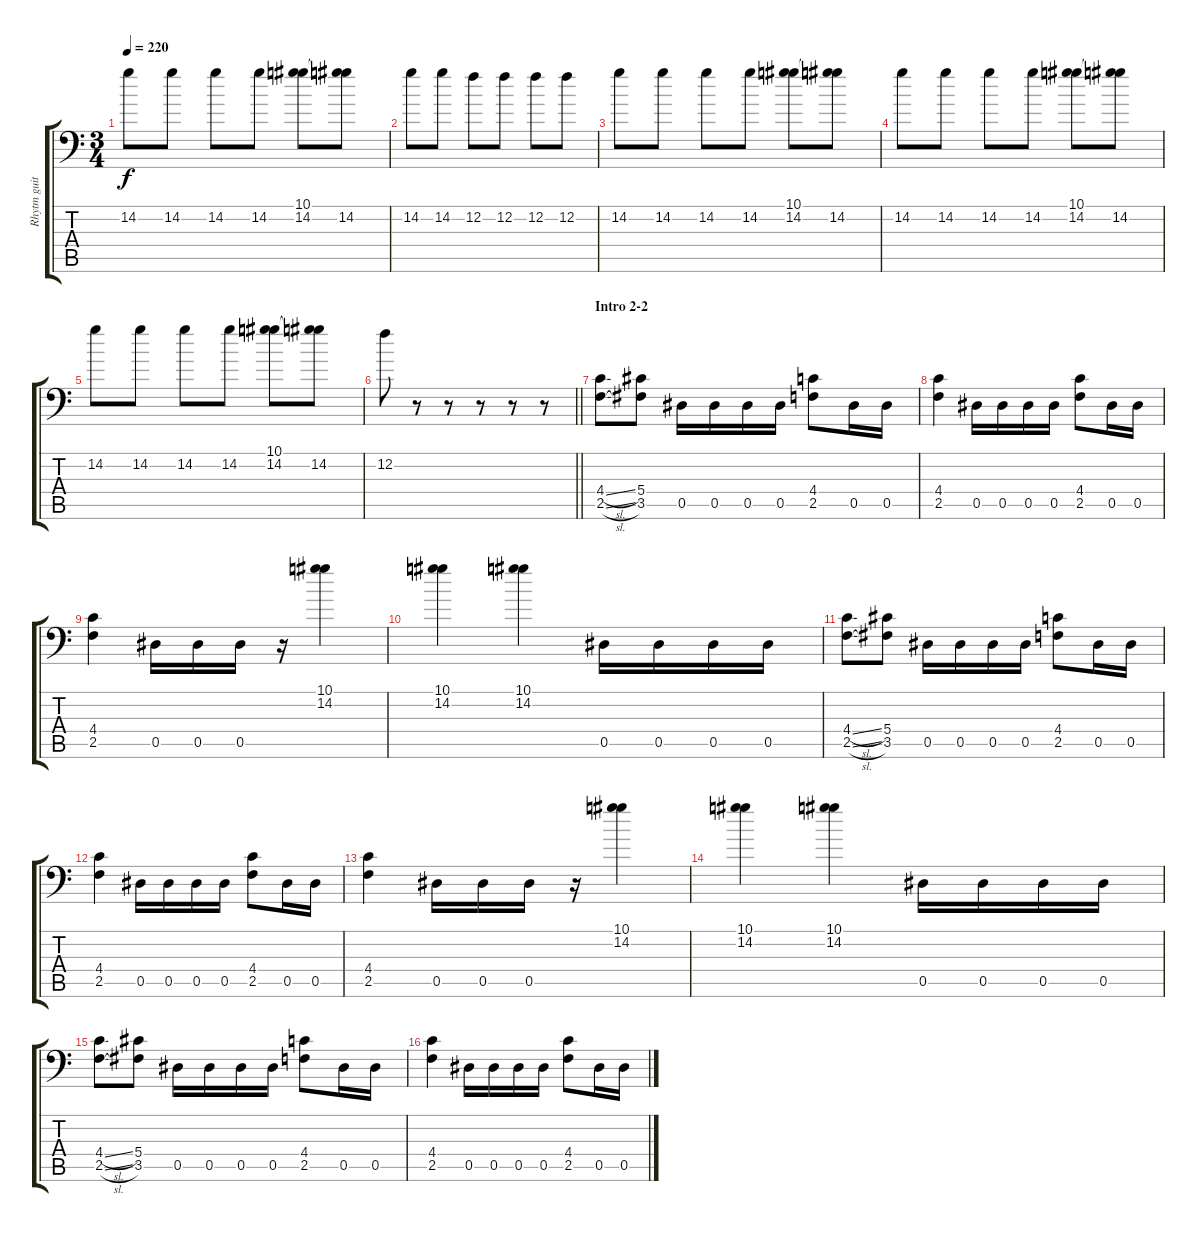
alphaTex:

\track ("Rhytm guitar" "Rhytm guit") {instrument distortionguitar}
\staff {score tabs}
\tuning (Bb3 F3 Db3 Ab2 Eb2 Bb1) {hide}
\ts (3 4)
\tempo 220
\clef f4
\ks c
14.2.8{dy f} 14.2.8 14.2.8 14.2.8 (10.1 14.2).8 (10.1{t} 14.2).8 |
14.2.8 14.2.8 12.2.8 12.2.8 12.2.8 12.2.8 |
14.2.8 14.2.8 14.2.8 14.2.8 (10.1 14.2).8 (10.1{t} 14.2).8 |
14.2.8 14.2.8 14.2.8 14.2.8 (10.1 14.2).8 (10.1{t} 14.2).8 |
14.2.8 14.2.8 14.2.8 14.2.8 (10.1 14.2).8 (10.1{t} 14.2).8 |
\barLineRight lightlight
12.2.8 r.8 r.8 r.8 r.8 r.8 |
\section ("" "Intro 2-2")
(4.4{sl} 2.5{sl}).8 (5.4 3.5).8 0.5.16 0.5.16 0.5.16 0.5.16 (4.4 2.5).8 0.5.16 0.5.16 |
(4.4 2.5).4 0.5.16 0.5.16 0.5.16 0.5.16 (4.4 2.5).8 0.5.16 0.5.16 |
(4.4 2.5).4 0.5.16 0.5.16 0.5.16 r.16 (10.1 14.2).4 |
(10.1 14.2).4 (10.1 14.2).4 0.5.16 0.5.16 0.5.16 0.5.16 |
(4.4{sl} 2.5{sl}).8 (5.4 3.5).8 0.5.16 0.5.16 0.5.16 0.5.16 (4.4 2.5).8 0.5.16 0.5.16 |
(4.4 2.5).4 0.5.16 0.5.16 0.5.16 0.5.16 (4.4 2.5).8 0.5.16 0.5.16 |
(4.4 2.5).4 0.5.16 0.5.16 0.5.16 r.16 (10.1 14.2).4 |
(10.1 14.2).4 (10.1 14.2).4 0.5.16 0.5.16 0.5.16 0.5.16 |
(4.4{sl} 2.5{sl}).8 (5.4 3.5).8 0.5.16 0.5.16 0.5.16 0.5.16 (4.4 2.5).8 0.5.16 0.5.16 |
(4.4 2.5).4 0.5.16 0.5.16 0.5.16 0.5.16 (4.4 2.5).8 0.5.16 0.5.16
